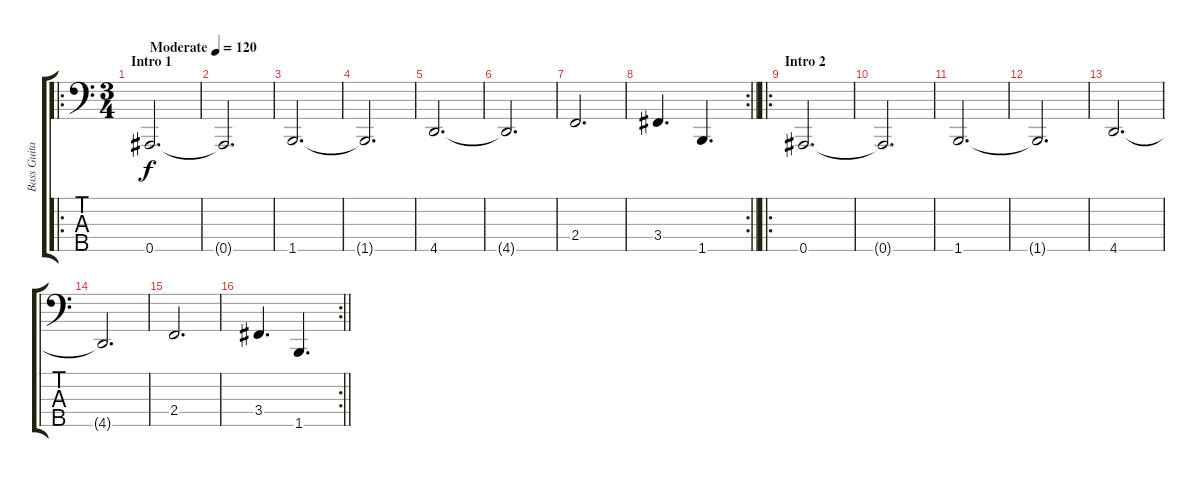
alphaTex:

\track ("Bass Guitar" "Bass Guita") {instrument electricbasspick}
\staff {score tabs}
\tuning (Gb2 Db2 Ab1 Eb1 Bb0) {hide}
\ro
\ts (3 4)
\section ("" "Intro 1")
\tempo (120 "Moderate")
\clef f4
\ks c
0.5.2{d dy f instrument electricbasspick} |
0.5{t}.2{d} |
1.5.2{d} |
1.5{t}.2{d} |
4.5.2{d} |
4.5{t}.2{d} |
2.4.2{d} |
\rc 2
\barLineRight lightlight
3.4.4{d} 1.5.4{d} |
\ro
\section ("" "Intro 2")
0.5.2{d} |
0.5{t}.2{d} |
1.5.2{d} |
1.5{t}.2{d} |
4.5.2{d} |
4.5{t}.2{d} |
2.4.2{d} |
\rc 2
\barLineRight lightlight
3.4.4{d} 1.5.4{d}
